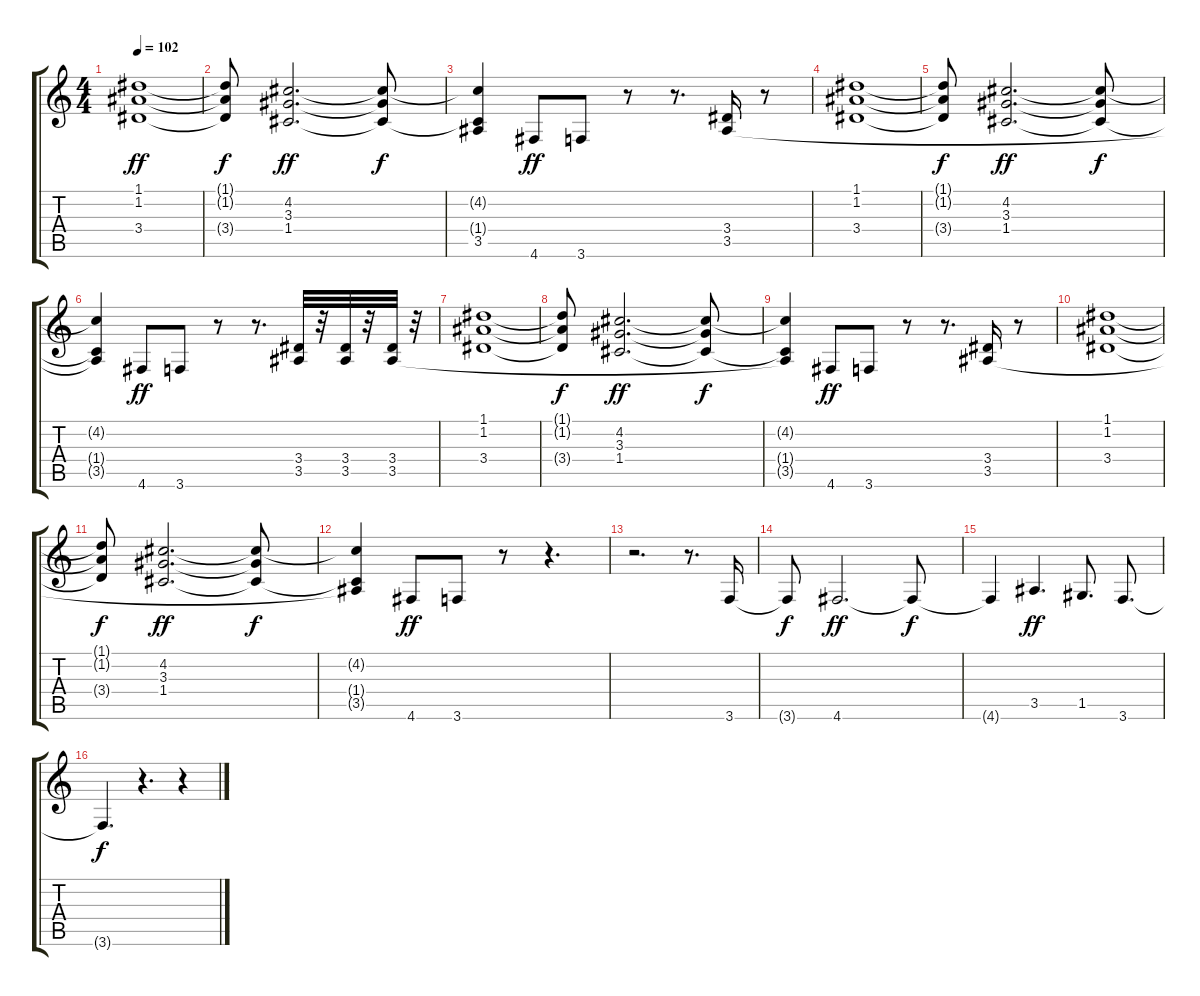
\track "" {instrument distortionguitar}
\staff {score tabs}
\tuning (D4 A3 F3 C3 G2 D2) {hide}
\ts (4 4)
\tempo 102
\clef g2
\ks c
(1.1 1.2 3.4).1{dy ff} |
(1.1{t} 1.2{t} 3.4{t}).8{dy f} (4.2 3.3 1.4).2{d dy ff} (4.2{t} 3.3{t} 1.4{t}).8{dy f} |
(4.2{t} 1.4{t} 3.5{t}).4 4.6.8{dy ff} 3.6.8 r.8 r.8{d} (3.4 3.5).16 r.8 |
(1.1 1.2 3.4).1 |
(1.1{t} 1.2{t} 3.4{t}).8{dy f} (4.2 3.3 1.4).2{d dy ff} (4.2{t} 3.3{t} 1.4{t}).8{dy f} |
(4.2{t} 1.4{t} 3.5{t}).4 4.6.8{dy ff} 3.6.8 r.8 r.8{d} (3.4 3.5).32 r.32 (3.4 3.5).32 r.32 (3.4 3.5).32 r.32 |
(1.1 1.2 3.4).1 |
(1.1{t} 1.2{t} 3.4{t}).8{dy f} (4.2 3.3 1.4).2{d dy ff} (4.2{t} 3.3{t} 1.4{t}).8{dy f} |
(4.2{t} 1.4{t} 3.5{t}).4 4.6.8{dy ff} 3.6.8 r.8 r.8{d} (3.4 3.5).16 r.8 |
(1.1 1.2 3.4).1 |
(1.1{t} 1.2{t} 3.4{t}).8{dy f} (4.2 3.3 1.4).2{d dy ff} (4.2{t} 3.3{t} 1.4{t}).8{dy f} |
(4.2{t} 1.4{t} 3.5{t}).4 4.6.8{dy ff} 3.6.8 r.8 r.4{d} |
r.2{d} r.8{d} 3.6.16 |
3.6{t}.8{dy f} 4.6.2{d dy ff} 4.6{t}.8{dy f} |
4.6{t}.4 3.5.4{d dy ff} 1.5.8{d} 3.6.8{d} |
3.6{t}.4{d dy f} r.4{d} r.4
